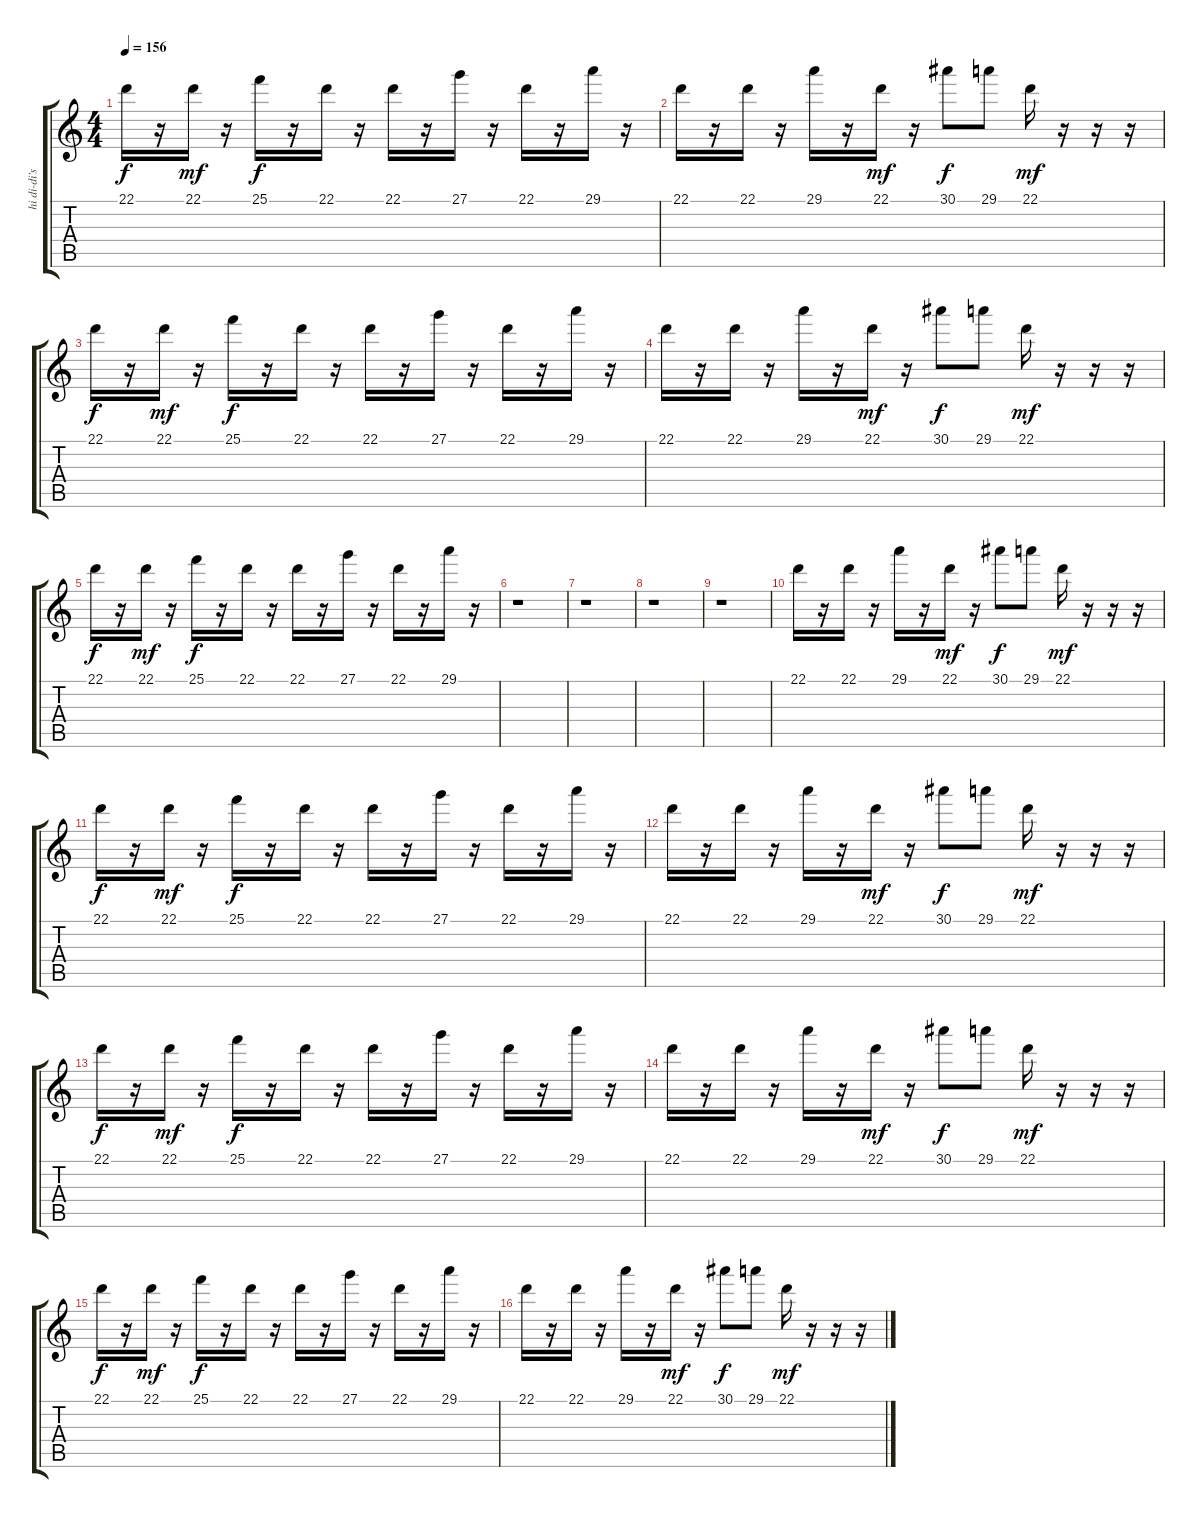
\track ("hi di-di's" "hi di-di's") {instrument dulcimer}
\staff {score tabs}
\tuning (E4 B3 G3 D3 A2 E2) {hide}
\ts (4 4)
\tempo 156
\clef g2
\ks c
22.1.16{dy f} r.16 22.1.16{dy mf} r.16 25.1.16{dy f} r.16 22.1.16 r.16 22.1.16 r.16 27.1.16 r.16 22.1.16 r.16 29.1.16 r.16 |
22.1.16 r.16 22.1.16 r.16 29.1.16 r.16 22.1.16{dy mf} r.16 30.1.8{dy f} 29.1.8 22.1.16{dy mf} r.16 r.16 r.16 |
22.1.16{dy f} r.16 22.1.16{dy mf} r.16 25.1.16{dy f} r.16 22.1.16 r.16 22.1.16 r.16 27.1.16 r.16 22.1.16 r.16 29.1.16 r.16 |
22.1.16 r.16 22.1.16 r.16 29.1.16 r.16 22.1.16{dy mf} r.16 30.1.8{dy f} 29.1.8 22.1.16{dy mf} r.16 r.16 r.16 |
22.1.16{dy f} r.16 22.1.16{dy mf} r.16 25.1.16{dy f} r.16 22.1.16 r.16 22.1.16 r.16 27.1.16 r.16 22.1.16 r.16 29.1.16 r.16 |
r.1 |
r.1 |
r.1 |
r.1 |
22.1.16 r.16 22.1.16 r.16 29.1.16 r.16 22.1.16{dy mf} r.16 30.1.8{dy f} 29.1.8 22.1.16{dy mf} r.16 r.16 r.16 |
22.1.16{dy f} r.16 22.1.16{dy mf} r.16 25.1.16{dy f} r.16 22.1.16 r.16 22.1.16 r.16 27.1.16 r.16 22.1.16 r.16 29.1.16 r.16 |
22.1.16 r.16 22.1.16 r.16 29.1.16 r.16 22.1.16{dy mf} r.16 30.1.8{dy f} 29.1.8 22.1.16{dy mf} r.16 r.16 r.16 |
22.1.16{dy f} r.16 22.1.16{dy mf} r.16 25.1.16{dy f} r.16 22.1.16 r.16 22.1.16 r.16 27.1.16 r.16 22.1.16 r.16 29.1.16 r.16 |
22.1.16 r.16 22.1.16 r.16 29.1.16 r.16 22.1.16{dy mf} r.16 30.1.8{dy f} 29.1.8 22.1.16{dy mf} r.16 r.16 r.16 |
22.1.16{dy f} r.16 22.1.16{dy mf} r.16 25.1.16{dy f} r.16 22.1.16 r.16 22.1.16 r.16 27.1.16 r.16 22.1.16 r.16 29.1.16 r.16 |
22.1.16 r.16 22.1.16 r.16 29.1.16 r.16 22.1.16{dy mf} r.16 30.1.8{dy f} 29.1.8 22.1.16{dy mf} r.16 r.16 r.16
